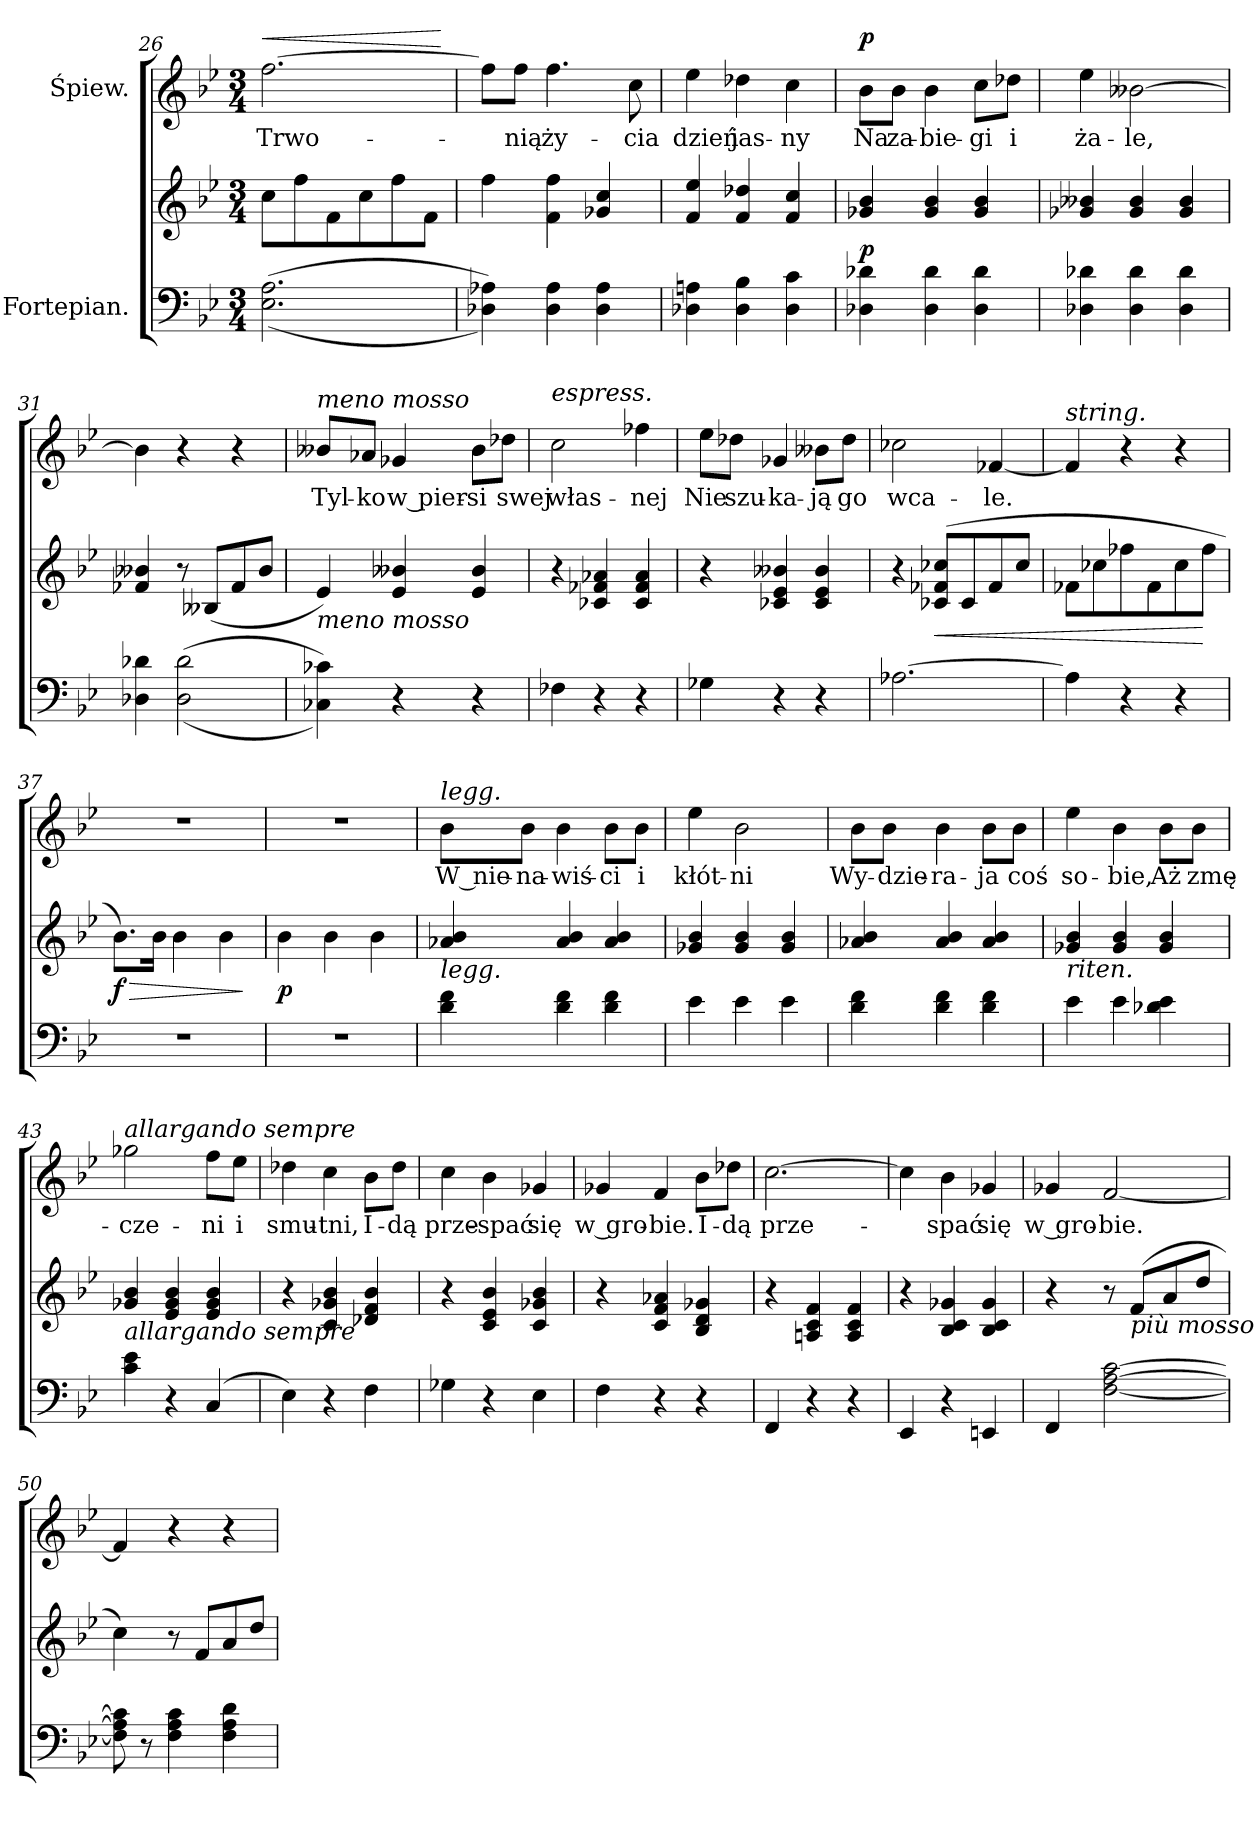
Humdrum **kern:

**kern	**kern	**dynam	**kern	**text	**dynam
*part2	*part2	*part2	*part1	*part1	*part1
*staff3	*staff2	*staff2/3	*staff1	*staff1	*staff1
*I"Fortepian.	*	*	*I"Śpiew.	*	*
*clefF4	*clefG2	*	*clefG2	*	*
*k[b-e-]	*k[b-e-]	*	*k[b-e-]	*	*
*B-:	*B-:	*	*B-:	*	*
*M3/4	*M3/4	*	*M3/4	*	*
=26	=26	=26	=26	=26	=26
!	!	!	!	!	!LO:HP:a
(<(>2.E-\ 2.A\	8cc\L	.	[2.ff\	Trwo-	<
.	8ff\	.	.	.	.
.	8f\	.	.	.	.
.	8cc\	.	.	.	.
.	8ff\	.	.	.	.
.	8f\J	.	.	.	.
.	.	.	.	.	[
=27	=27	=27	=27	=27	=27
4D-X\ 4A-X\))	4ff\	.	8ff\L]	.	.
.	.	.	8ff\J	-nią	.
4D-\ 4A-\	4f\ 4ff\	.	4.ff\	ży-	.
4D-\ 4A-\	4g-X/ 4cc/	.	.	.	.
.	.	.	8cc\	-cia	.
=28	=28	=28	=28	=28	=28
4D-X\ 4An\	4f/ 4ee-/	.	4ee-\	dzień	.
4D-\ 4B-\	4f/ 4dd-X/	.	4dd-X\	jas-	.
4D-\ 4c\	4f/ 4cc/	.	4cc\	-ny	.
=29	=29	=29	=29	=29	=29
!	!	!	!	!	!LO:DY:a
4D-X\ 4d-X\	4g-X/ 4b-/	p	8b-\L	Na	p
.	.	.	8b-\J	za-	.
4D-\ 4d-\	4g-/ 4b-/	.	4b-\	-bie-	.
4D-\ 4d-\	4g-/ 4b-/	.	8cc\L	-gi	.
.	.	.	8dd-X\J	i	.
=30	=30	=30	=30	=30	=30
4D-X\ 4d-X\	4g-X/ 4b--X/	.	4ee-\	ża-	.
4D-\ 4d-\	4g-/ 4b--/	.	[2b--X\	-le,	.
4D-\ 4d-\	4g-/ 4b--/	.	.	.	.
=31	=31	=31	=31	=31	=31
4D-X\ 4d-X\	4f-X/ 4b--X/	.	4b--\]	.	.
(<(>2D-\ 2d-\	8r	.	4r	.	.
.	(8B--X/L	.	.	.	.
.	8f-/	.	4r	.	.
.	8b--/J	.	.	.	.
=32	=32	=32	=32	=32	=32
!	!	!	!LO:TX:a:i:t=meno mosso	!	!
!	!LO:TX:b:i:t=meno mosso	!	!	!	!
4C-X\ 4c-X\))	4e-/)	.	8b--X/L	Tyl-	.
.	.	.	8a-X/J	-ko	.
4r	4e-/ 4b--X/	.	4g-X/	w pier-	.
4r	4e-/ 4b--/	.	8b--\L	-si	.
.	.	.	8dd-X\J	swej	.
=33	=33	=33	=33	=33	=33
!	!	!	!LO:TX:a:i:t=espress.	!	!
4F-X\	4r	.	2cc\	włas-	.
4r	4c-X/ 4f-X/ 4a-X/	.	.	.	.
4r	4c-/ 4f-/ 4a-/	.	4ff-X\	-nej	.
=34	=34	=34	=34	=34	=34
4G-X\	4r	.	8ee-\L	Nie	.
.	.	.	8dd-X\J	szu-	.
4r	4c-X/ 4e-/ 4b--X/	.	4g-X/	-ka-	.
4r	4c-/ 4e-/ 4b--/	.	8b--X\L	-ją	.
.	.	.	8dd-\J	go	.
=35	=35	=35	=35	=35	=35
[2.A-X\	4r	.	2cc-X\	wca-	.
.	(8c-X/ 8f-X/ 8cc-X/L	<	.	.	.
.	8c-/	.	.	.	.
.	8f-/	.	[4f-X/	-le.	.
.	8cc-/J	.	.	.	.
=36	=36	=36	=36	=36	=36
!	!	!	!LO:TX:a:i:t=string.	!	!
4A-\]	8f-X\L	.	4f-/]	.	.
.	8cc-X\	.	.	.	.
4r	8ff-X\	.	4r	.	.
.	8f-\	.	.	.	.
4r	8cc-\	.	4r	.	.
.	8ff-\J	[	.	.	.
=37	=37	=37	=37	=37	=37
2.r	8.b-\L)	> f	2.r	.	.
.	16b-\Jk	.	.	.	.
.	4b-\	.	.	.	.
.	4b-\	.	.	.	.
.	.	]	.	.	.
=38	=38	=38	=38	=38	=38
2.r	4b-\	p	2.r	.	.
.	4b-\	.	.	.	.
.	4b-\	.	.	.	.
=39	=39	=39	=39	=39	=39
!	!	!	!LO:TX:a:i:t=legg.	!	!
!	!LO:TX:b:i:t=legg.	!	!	!	!
4d\ 4f\	4a-X/ 4b-/	.	8b-\L	W nie-	.
.	.	.	8b-\J	-na-	.
4d\ 4f\	4a-/ 4b-/	.	4b-\	-wiś-	.
4d\ 4f\	4a-/ 4b-/	.	8b-\L	-ci	.
.	.	.	8b-\J	i	.
=40	=40	=40	=40	=40	=40
4e-\	4g-X/ 4b-/	.	4ee-\	kłót-	.
4e-\	4g-/ 4b-/	.	2b-\	-ni	.
4e-\	4g-/ 4b-/	.	.	.	.
=41	=41	=41	=41	=41	=41
4d\ 4f\	4a-X/ 4b-/	.	8b-\L	Wy-	.
.	.	.	8b-\J	-dzie-	.
4d\ 4f\	4a-/ 4b-/	.	4b-\	-ra-	.
4d\ 4f\	4a-/ 4b-/	.	8b-\L	-ja	.
.	.	.	8b-\J	coś	.
=42	=42	=42	=42	=42	=42
!	!LO:TX:b:i:t=riten.	!	!	!	!
4e-\	4g-X/ 4b-/	.	4ee-\	so-	.
4e-\	4g-/ 4b-/	.	4b-\	-bie,	.
4d-X\ 4e-\	4g-/ 4b-/	.	8b-\L	Aż	.
.	.	.	8b-\J	zmę-	.
=43	=43	=43	=43	=43	=43
!	!	!	!LO:TX:a:i:t=allargando sempre	!	!
!	!LO:TX:b:i:t=allargando sempre	!	!	!	!
4c\ 4e-\	4g-X/ 4b-/	.	2gg-X\	-cze-	.
4r	4e-/ 4g-/ 4b-/	.	.	.	.
(4C/	4e-/ 4g-/ 4b-/	.	8ff\L	-ni	.
.	.	.	8ee-\J	i	.
=44	=44	=44	=44	=44	=44
4E-\)	4r	.	4dd-X\	smu-	.
4r	4c/ 4g-X/ 4b-/	.	4cc\	-tni,	.
4F\	4d-X/ 4f/ 4b-/	.	8b-\L	I-	.
.	.	.	8dd-\J	-dą	.
=45	=45	=45	=45	=45	=45
4G-X\	4r	.	4cc\	prze-	.
4r	4c/ 4e-/ 4b-/	.	4b-\	-spać	.
4E-\	4c/ 4g-X/ 4b-/	.	4g-X/	się	.
=46	=46	=46	=46	=46	=46
4F\	4r	.	4g-X/	w gro-	.
4r	4c/ 4f/ 4a-X/	.	4f/	-bie.	.
4r	4B-/ 4d/ 4g-X/	.	8b-\L	I-	.
.	.	.	8dd-X\J	-dą	.
=47	=47	=47	=47	=47	=47
4FF/	4r	.	[2.cc\	prze-	.
4r	4An/ 4c/ 4f/	.	.	.	.
4r	4A/ 4c/ 4f/	.	.	.	.
=48	=48	=48	=48	=48	=48
4EE-/	4r	.	4cc\]	.	.
4r	4B-/ 4c/ 4g-X/	.	4b-\	-spać	.
4EEn/	4B-/ 4c/ 4g-/	.	4g-X/	się	.
=49	=49	=49	=49	=49	=49
4FF/	4r	.	4g-X/	w gro-	.
[2F\ [2A\ [2c\	8r	.	[2f/	-bie.	.
!	!LO:TX:b:i:t=più mosso	!	!	!	!
.	(8f/L	.	.	.	.
.	8a/	.	.	.	.
.	8dd/J	.	.	.	.
=50	=50	=50	=50	=50	=50
8F]\ 8A]\ 8c]\	4cc\)	.	4f/]	.	.
8r	.	.	.	.	.
4F\ 4A\ 4c\	8r	.	4r	.	.
.	8f/L	.	.	.	.
4F\ 4A\ 4d\	8a/	.	4r	.	.
.	8dd/J	.	.	.	.
=	=	=	=	=	=
*-	*-	*-	*-	*-	*-
